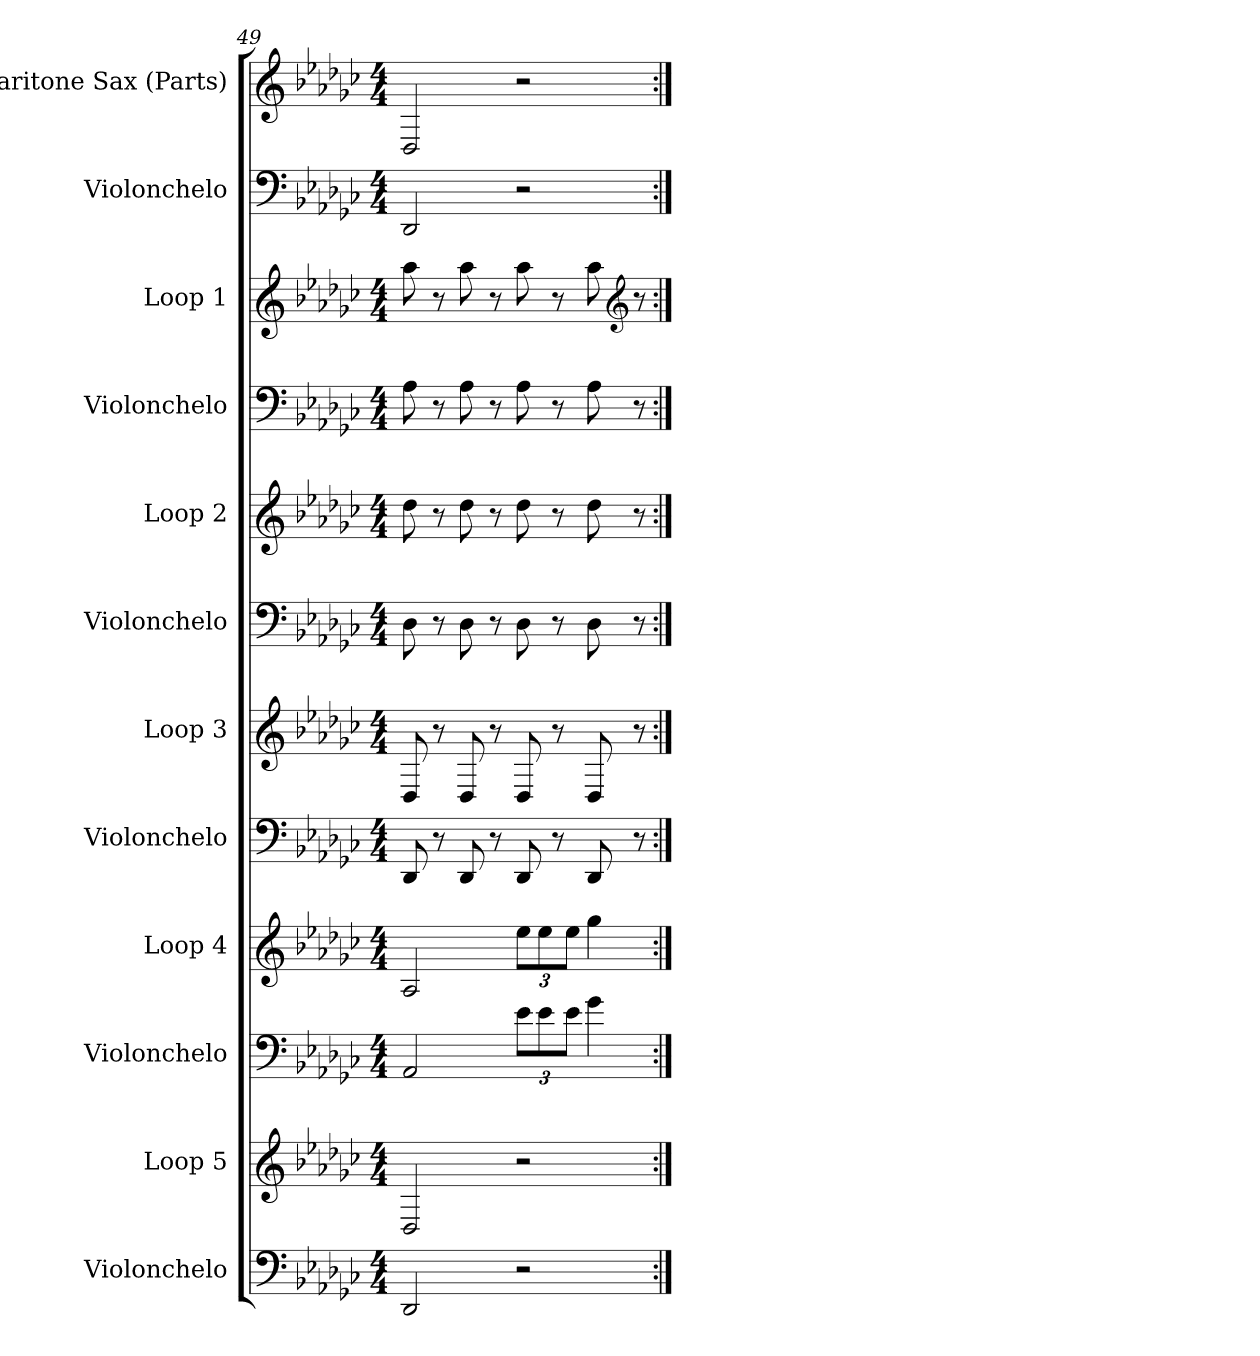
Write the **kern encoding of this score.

**kern	**kern	**kern	**kern	**kern	**kern	**kern	**kern	**kern	**kern	**kern	**kern
*part12	*part11	*part10	*part9	*part8	*part7	*part6	*part5	*part4	*part3	*part2	*part1
*staff12	*staff11	*staff10	*staff9	*staff8	*staff7	*staff6	*staff5	*staff4	*staff3	*staff2	*staff1
*I"Violonchelo	*I"Loop 5	*I"Violonchelo	*I"Loop 4	*I"Violonchelo	*I"Loop 3	*I"Violonchelo	*I"Loop 2	*I"Violonchelo	*I"Loop 1	*I"Violonchelo	*I"Baritone Sax (Parts)
*I'Vc.	*	*I'Vc.	*	*I'Vc.	*	*I'Vc.	*	*I'Vc.	*	*I'Vc.	*I'Bar. Sax.
!!LO:PB:g=z
*clefF4	*clefG2	*clefF4	*clefG2	*clefF4	*clefG2	*clefF4	*clefG2	*clefF4	*clefG2	*clefF4	*clefG2
*	*ITrd19c33	*	*ITrd12c21	*	*ITrd12c21	*	*ITrd12c21	*	*ITrd12c21	*	*ITrd12c21
*k[b-e-a-d-g-c-]	*k[b-e-a-d-g-c-]	*k[b-e-a-d-g-c-]	*k[b-e-a-d-g-c-]	*k[b-e-a-d-g-c-]	*k[b-e-a-d-g-c-]	*k[b-e-a-d-g-c-]	*k[b-e-a-d-g-c-]	*k[b-e-a-d-g-c-]	*k[b-e-a-d-g-c-]	*k[b-e-a-d-g-c-]	*k[b-e-a-d-g-c-]
*M4/4	*M4/4	*M4/4	*M4/4	*M4/4	*M4/4	*M4/4	*M4/4	*M4/4	*M4/4	*M4/4	*M4/4
=49	=49	=49	=49	=49	=49	=49	=49	=49	=49	=49	=49
2DD-/	2DDD-/	2AA-/	2AA-/	8DD-/	8DD-/	8D-\	8d-\	8A-\	8a-\	2DD-/	2DD-/
.	.	.	.	8r	8r	8r	8r	8r	8r	.	.
.	.	.	.	8DD-/	8DD-/	8D-\	8d-\	8A-\	8a-\	.	.
.	.	.	.	8r	8r	8r	8r	8r	8r	.	.
*	*	*Xbrackettup	*Xbrackettup	*	*	*	*	*	*	*	*
2r	2r	12e-\L	12e-\L	8DD-/	8DD-/	8D-\	8d-\	8A-\	8a-\	2r	2r
.	.	12e-\	12e-\	.	.	.	.	.	.	.	.
.	.	.	.	8r	8r	8r	8r	8r	8r	.	.
.	.	12e-\J	12e-\J	.	.	.	.	.	.	.	.
.	.	4g-\	4g-\	8DD-/	8DD-/	8D-\	8d-\	8A-\	8a-\	.	.
*	*	*	*	*	*	*	*	*	*clefG2	*	*
.	.	.	.	8r	8r	8r	8r	8r	8r	.	.
=:|!	=:|!	=:|!	=:|!	=:|!	=:|!	=:|!	=:|!	=:|!	=:|!	=:|!	=:|!
*-	*-	*-	*-	*-	*-	*-	*-	*-	*-	*-	*-
